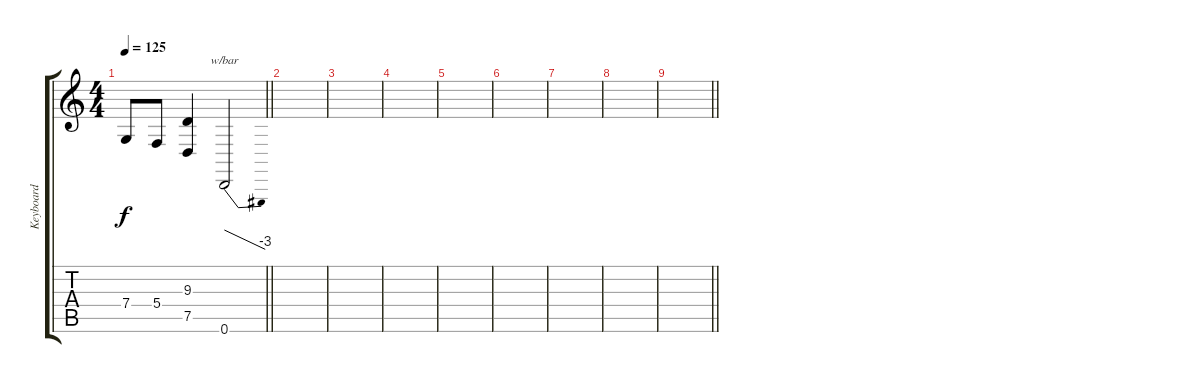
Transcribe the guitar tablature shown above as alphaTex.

\track ("Keyboard" "Keyboard") {instrument honkytonkpiano}
\staff {score tabs}
\tuning (D4 A3 F3 C3 G2 D2) {hide}
\ts (4 4)
\tempo 125
\clef g2
\barLineRight lightlight
\ks c
7.4.8{dy f} 5.4.8 (9.3 7.5).4 0.6.2{tbe (dive default 0 0 60 -12)} |
|
|
|
|
|
|
|
\barLineRight lightlight
